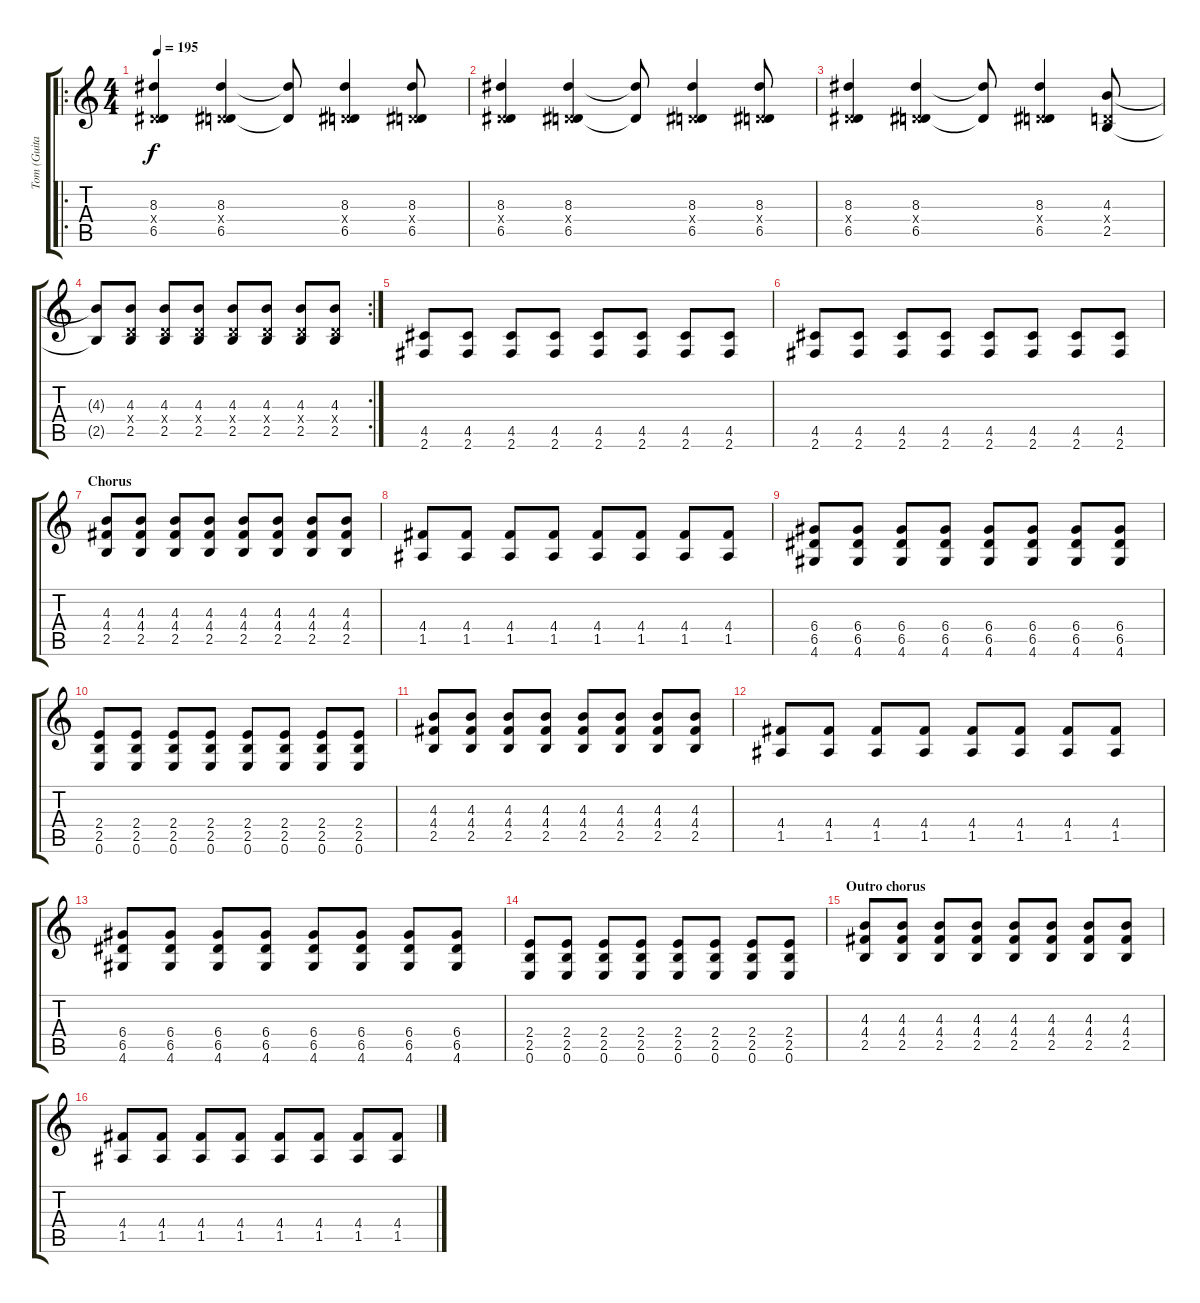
\track ("Tom (Guitar 1)" "Tom (Guita") {instrument distortionguitar}
\staff {score tabs}
\tuning (E4 B3 G3 D3 A2 E2) {hide}
\ro
\ts (4 4)
\tempo 195
\clef g2
\ks c
(8.3 0.4{x} 6.5).4{dy f} (8.3 0.4{x} 6.5).4 (8.3{t} 6.5{t}).8 (8.3 0.4{x} 6.5).4 (8.3 0.4{x} 6.5).8 |
(8.3 0.4{x} 6.5).4 (8.3 0.4{x} 6.5).4 (8.3{t} 6.5{t}).8 (8.3 0.4{x} 6.5).4 (8.3 0.4{x} 6.5).8 |
(8.3 0.4{x} 6.5).4 (8.3 0.4{x} 6.5).4 (8.3{t} 6.5{t}).8 (8.3 0.4{x} 6.5).4 (4.3 0.4{x} 2.5).8 |
\rc 2
(4.3{t} 2.5{t}).8 (4.3 0.4{x} 2.5).8 (4.3 0.4{x} 2.5).8 (4.3 0.4{x} 2.5).8 (4.3 0.4{x} 2.5).8 (4.3 0.4{x} 2.5).8 (4.3 0.4{x} 2.5).8 (4.3 0.4{x} 2.5).8 |
(4.5 2.6).8 (4.5 2.6).8 (4.5 2.6).8 (4.5 2.6).8 (4.5 2.6).8 (4.5 2.6).8 (4.5 2.6).8 (4.5 2.6).8 |
(4.5 2.6).8 (4.5 2.6).8 (4.5 2.6).8 (4.5 2.6).8 (4.5 2.6).8 (4.5 2.6).8 (4.5 2.6).8 (4.5 2.6).8 |
\section ("" "Chorus")
(4.3 4.4 2.5).8 (4.3 4.4 2.5).8 (4.3 4.4 2.5).8 (4.3 4.4 2.5).8 (4.3 4.4 2.5).8 (4.3 4.4 2.5).8 (4.3 4.4 2.5).8 (4.3 4.4 2.5).8 |
(4.4 1.5).8 (4.4 1.5).8 (4.4 1.5).8 (4.4 1.5).8 (4.4 1.5).8 (4.4 1.5).8 (4.4 1.5).8 (4.4 1.5).8 |
(6.4 6.5 4.6).8 (6.4 6.5 4.6).8 (6.4 6.5 4.6).8 (6.4 6.5 4.6).8 (6.4 6.5 4.6).8 (6.4 6.5 4.6).8 (6.4 6.5 4.6).8 (6.4 6.5 4.6).8 |
(2.4 2.5 0.6).8 (2.4 2.5 0.6).8 (2.4 2.5 0.6).8 (2.4 2.5 0.6).8 (2.4 2.5 0.6).8 (2.4 2.5 0.6).8 (2.4 2.5 0.6).8 (2.4 2.5 0.6).8 |
(4.3 4.4 2.5).8 (4.3 4.4 2.5).8 (4.3 4.4 2.5).8 (4.3 4.4 2.5).8 (4.3 4.4 2.5).8 (4.3 4.4 2.5).8 (4.3 4.4 2.5).8 (4.3 4.4 2.5).8 |
(4.4 1.5).8 (4.4 1.5).8 (4.4 1.5).8 (4.4 1.5).8 (4.4 1.5).8 (4.4 1.5).8 (4.4 1.5).8 (4.4 1.5).8 |
(6.4 6.5 4.6).8 (6.4 6.5 4.6).8 (6.4 6.5 4.6).8 (6.4 6.5 4.6).8 (6.4 6.5 4.6).8 (6.4 6.5 4.6).8 (6.4 6.5 4.6).8 (6.4 6.5 4.6).8 |
(2.4 2.5 0.6).8 (2.4 2.5 0.6).8 (2.4 2.5 0.6).8 (2.4 2.5 0.6).8 (2.4 2.5 0.6).8 (2.4 2.5 0.6).8 (2.4 2.5 0.6).8 (2.4 2.5 0.6).8 |
\section ("" "Outro chorus")
(4.3 4.4 2.5).8 (4.3 4.4 2.5).8 (4.3 4.4 2.5).8 (4.3 4.4 2.5).8 (4.3 4.4 2.5).8 (4.3 4.4 2.5).8 (4.3 4.4 2.5).8 (4.3 4.4 2.5).8 |
(4.4 1.5).8 (4.4 1.5).8 (4.4 1.5).8 (4.4 1.5).8 (4.4 1.5).8 (4.4 1.5).8 (4.4 1.5).8 (4.4 1.5).8
